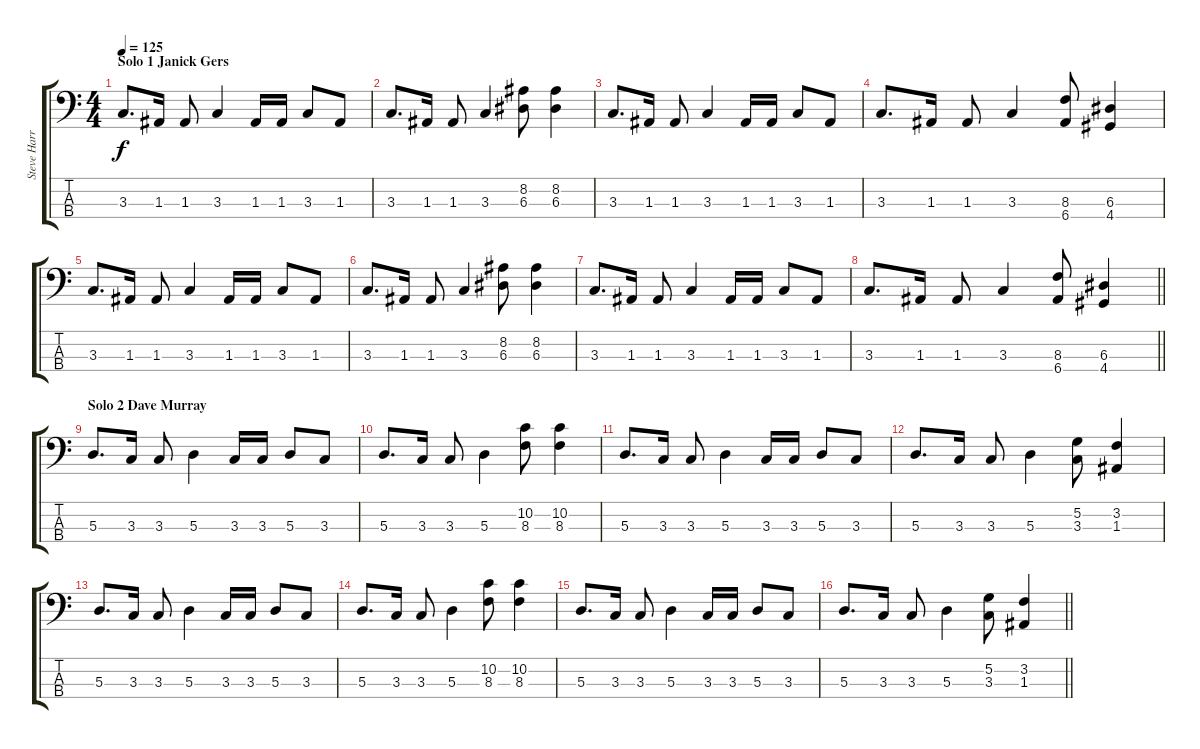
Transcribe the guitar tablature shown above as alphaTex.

\track ("Steve Harris" "Steve Harr") {instrument electricbassfinger}
\staff {score tabs}
\tuning (G2 D2 A1 E1) {hide}
\ts (4 4)
\section ("" "Solo 1 Janick Gers")
\tempo 125
\clef f4
\ks c
3.3.8{d dy f} 1.3.16 1.3.8 3.3.4 1.3.16 1.3.16 3.3.8 1.3.8 |
3.3.8{d} 1.3.16 1.3.8 3.3.4 (8.2 6.3).8 (8.2 6.3).4 |
3.3.8{d} 1.3.16 1.3.8 3.3.4 1.3.16 1.3.16 3.3.8 1.3.8 |
3.3.8{d} 1.3.16 1.3.8 3.3.4 (8.3 6.4).8 (6.3 4.4).4 |
3.3.8{d} 1.3.16 1.3.8 3.3.4 1.3.16 1.3.16 3.3.8 1.3.8 |
3.3.8{d} 1.3.16 1.3.8 3.3.4 (8.2 6.3).8 (8.2 6.3).4 |
3.3.8{d} 1.3.16 1.3.8 3.3.4 1.3.16 1.3.16 3.3.8 1.3.8 |
\barLineRight lightlight
3.3.8{d} 1.3.16 1.3.8 3.3.4 (8.3 6.4).8 (6.3 4.4).4 |
\section ("" "Solo 2 Dave Murray")
5.3.8{d} 3.3.16 3.3.8 5.3.4 3.3.16 3.3.16 5.3.8 3.3.8 |
5.3.8{d} 3.3.16 3.3.8 5.3.4 (10.2 8.3).8 (10.2 8.3).4 |
5.3.8{d} 3.3.16 3.3.8 5.3.4 3.3.16 3.3.16 5.3.8 3.3.8 |
5.3.8{d} 3.3.16 3.3.8 5.3.4 (5.2 3.3).8 (3.2 1.3).4 |
5.3.8{d} 3.3.16 3.3.8 5.3.4 3.3.16 3.3.16 5.3.8 3.3.8 |
5.3.8{d} 3.3.16 3.3.8 5.3.4 (10.2 8.3).8 (10.2 8.3).4 |
5.3.8{d} 3.3.16 3.3.8 5.3.4 3.3.16 3.3.16 5.3.8 3.3.8 |
\barLineRight lightlight
5.3.8{d} 3.3.16 3.3.8 5.3.4 (5.2 3.3).8 (3.2 1.3).4
